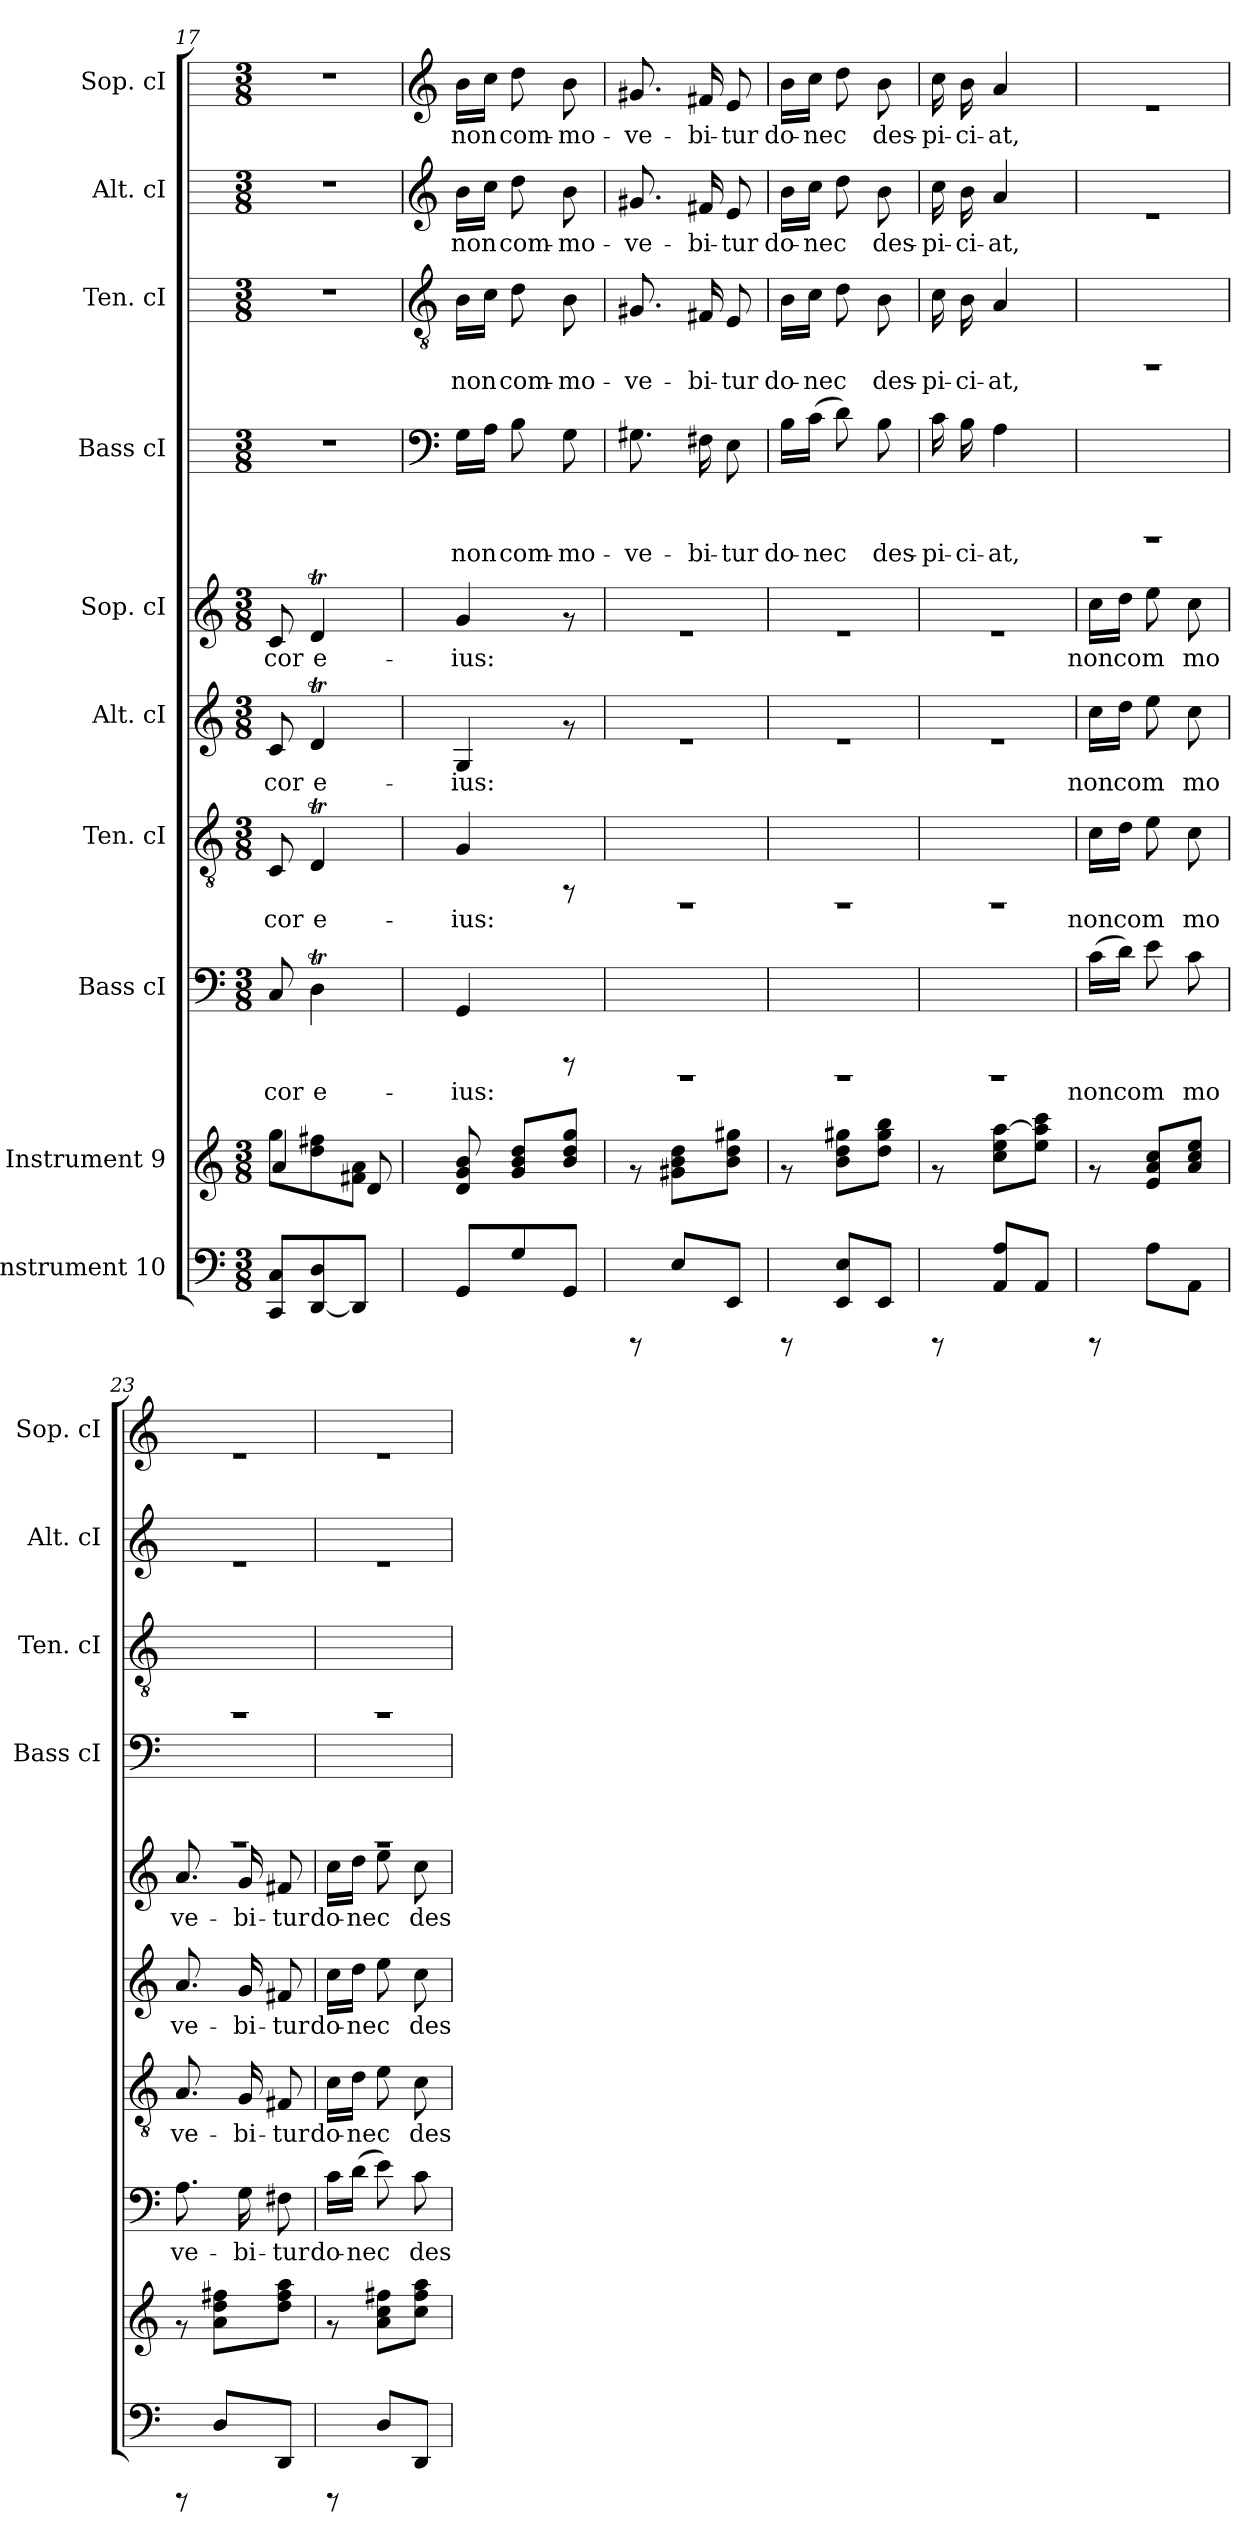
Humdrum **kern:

**kern	**kern	**kern	**text	**kern	**text	**kern	**text	**kern	**text	**kern	**text	**kern	**text	**kern	**text	**kern	**text
*part10	*part9	*part8	*part8	*part7	*part7	*part6	*part6	*part5	*part5	*part4	*part4	*part3	*part3	*part2	*part2	*part1	*part1
*staff10	*staff9	*staff8	*staff8	*staff7	*staff7	*staff6	*staff6	*staff5	*staff5	*staff4	*staff4	*staff3	*staff3	*staff2	*staff2	*staff1	*staff1
*I"Instrument 10	*I"Instrument 9	*I"Bass cI	*	*I"Ten. cI	*	*I"Alt. cI	*	*I"Sop. cI	*	*I"Bass cI	*	*I"Ten. cI	*	*I"Alt. cI	*	*I"Sop. cI	*
*	*	*	*	*	*	*	*	*	*	*I'Bass cI	*	*I'Ten. cI	*	*I'Alt. cI	*	*I'Sop. cI	*
*clefF4	*clefG2	*clefF4	*	*clefGv2	*	*clefG2	*	*clefG2	*	*	*	*	*	*	*	*	*
*k[]	*k[]	*k[]	*	*k[]	*	*k[]	*	*k[]	*	*k[]	*	*k[]	*	*k[]	*	*k[]	*
*C:	*C:	*C:	*	*C:	*	*C:	*	*C:	*	*C:	*	*C:	*	*C:	*	*C:	*
*M3/8	*M3/8	*M3/8	*	*M3/8	*	*M3/8	*	*M3/8	*	*M3/8	*	*M3/8	*	*M3/8	*	*M3/8	*
=17	=17	=17	=17	=17	=17	=17	=17	=17	=17	=17	=17	=17	=17	=17	=17	=17	=17
*	*^	*	*	*	*	*	*	*	*	*	*	*	*	*	*	*	*
!	!	!	!	!LO:LY:b:cj	!	!LO:LY:b:cj	!	!LO:LY:b:cj	!	!LO:LY:b:cj	!	!	!	!	!	!	!	!
8C/ 8CC/L	8gg\L	4a/	8C/	cor	8C/	cor	8c/	cor	8c/	cor	4.r	.	4.r	.	4.r	.	4.r	.
!	!	!	!	!LO:LY:b:cj	!	!LO:LY:b:cj	!	!LO:LY:b:cj	!	!LO:LY:b:cj	!	!	!	!	!	!	!	!
8D/ [>8DD/	8ff#X\ 8dd\	.	4DT\	e-	4DT/	e-	4dT/	e-	4dT/	e-	.	.	.	.	.	.	.	.
8DD/J]	8a\ 8f#X\J	8d/	.	.	.	.	.	.	.	.	.	.	.	.	.	.	.	.
*	*v	*v	*	*	*	*	*	*	*	*	*	*	*	*	*	*	*	*
!!LO:PB:g=z
=18	=18	=18	=18	=18	=18	=18	=18	=18	=18	=18	=18	=18	=18	=18	=18	=18	=18
*	*	*	*	*	*	*	*	*	*	*clefF4	*	*clefGv2	*	*clefG2	*	*clefG2	*
*	*^	*	*	*	*	*	*	*	*	*	*	*	*	*	*	*	*
!	!	!	!	!LO:LY:b:cj	!	!LO:LY:b:cj	!	!LO:LY:b:cj	!	!LO:LY:b:cj	!	!LO:LY:b:cj	!	!LO:LY:b:cj	!	!LO:LY:b:cj	!	!LO:LY:b:cj
*	*v	*v	*	*	*	*	*	*	*	*	*	*	*	*	*	*	*	*
8GG/L	8g/ 8d/ 8b/	4GG/	-ius:	4G/	-ius:	4G/	-ius:	4g/	-ius:	16G\L	non	16B\L	non	16b\L	non	16b\L	non
!	!	!	!	!	!	!	!	!	!	!	!LO:LY:b:cj	!	!LO:LY:b:cj	!	!LO:LY:b:cj	!	!LO:LY:b:cj
.	.	.	.	.	.	.	.	.	.	16A\J	.	16c\J	.	16cc\J	.	16cc\J	.
!	!	!	!	!	!	!	!	!	!	!	!LO:LY:b:cj	!	!LO:LY:b:cj	!	!LO:LY:b:cj	!	!LO:LY:b:cj
8G/	8dd/ 8b/ 8g/L	.	.	.	.	.	.	.	.	8B\	com-	8d\	com-	8dd\	com-	8dd\	com-
!	!	!	!	!	!	!	!	!	!	!	!LO:LY:b:cj	!	!LO:LY:b:cj	!	!LO:LY:b:cj	!	!LO:LY:b:cj
8GG/J	8gg/ 8dd/ 8b/J	8rCCC	.	8rFF	.	8rf	.	8rf	.	8G\	-mo-	8B\	-mo-	8b\	-mo-	8b\	-mo-
=19	=19	=19	=19	=19	=19	=19	=19	=19	=19	=19	=19	=19	=19	=19	=19	=19	=19
!	!	!	!	!	!	!	!	!	!	!	!LO:LY:b:cj	!	!LO:LY:b:cj	!	!LO:LY:b:cj	!	!LO:LY:b:cj
8rCCC	8rf	4.rBBBB	.	4.rEE	.	4.re	.	4.re	.	8.G#X\	-ve-	8.G#X/	-ve-	8.g#X/	-ve-	8.g#X/	-ve-
8E/L	8dd\ 8b\ 8g#X\L	.	.	.	.	.	.	.	.	.	.	.	.	.	.	.	.
!	!	!	!	!	!	!	!	!	!	!	!LO:LY:b:cj	!	!LO:LY:b:cj	!	!LO:LY:b:cj	!	!LO:LY:b:cj
.	.	.	.	.	.	.	.	.	.	16F#X\	-bi-	16F#X/	-bi-	16f#X/	-bi-	16f#X/	-bi-
!	!	!	!	!	!	!	!	!	!	!	!LO:LY:b:cj	!	!LO:LY:b:cj	!	!LO:LY:b:cj	!	!LO:LY:b:cj
8EE/J	8gg#X\ 8dd\ 8b\J	.	.	.	.	.	.	.	.	8E\	-tur	8E/	-tur	8e/	-tur	8e/	-tur
=20	=20	=20	=20	=20	=20	=20	=20	=20	=20	=20	=20	=20	=20	=20	=20	=20	=20
!	!	!	!	!	!	!	!	!	!	!	!LO:LY:b:cj	!	!LO:LY:b:cj	!	!LO:LY:b:cj	!	!LO:LY:b:cj
8rCCC	8rf	4.rBBBB	.	4.rEE	.	4.re	.	4.re	.	16B\L	do-	16B\L	do-	16b\L	do-	16b\L	do-
!	!	!	!	!	!	!	!	!	!	!	!LO:LY:b:cj	!	!LO:LY:b:cj	!	!LO:LY:b:cj	!	!LO:LY:b:cj
.	.	.	.	.	.	.	.	.	.	(>16c\J	-nec	16c\J	-nec	16cc\J	-nec	16cc\J	-nec
!	!	!	!	!	!	!	!	!	!	!	!LO:LY:b:cj	!	!LO:LY:b:cj	!	!LO:LY:b:cj	!	!LO:LY:b:cj
8EE/ 8E/L	8gg#X\ 8dd\ 8b\L	.	.	.	.	.	.	.	.	8d\)	.	8d\	.	8dd\	.	8dd\	.
!	!	!	!	!	!	!	!	!	!	!	!LO:LY:b:cj	!	!LO:LY:b:cj	!	!LO:LY:b:cj	!	!LO:LY:b:cj
8EE/J	8bb\ 8gg#\ 8dd\J	.	.	.	.	.	.	.	.	8B\	des-	8B\	des-	8b\	des-	8b\	des-
=21	=21	=21	=21	=21	=21	=21	=21	=21	=21	=21	=21	=21	=21	=21	=21	=21	=21
!	!	!	!	!	!	!	!	!	!	!	!LO:LY:b:cj	!	!LO:LY:b:cj	!	!LO:LY:b:cj	!	!LO:LY:b:cj
8rCCC	8rf	4.rBBBB	.	4.rEE	.	4.re	.	4.re	.	16c\	-pi-	16c\	-pi-	16cc\	-pi-	16cc\	-pi-
!	!	!	!	!	!	!	!	!	!	!	!LO:LY:b:cj	!	!LO:LY:b:cj	!	!LO:LY:b:cj	!	!LO:LY:b:cj
.	.	.	.	.	.	.	.	.	.	16B\	-ci-	16B\	-ci-	16b\	-ci-	16b\	-ci-
!	!	!	!	!	!	!	!	!	!	!	!LO:LY:b:cj	!	!LO:LY:b:cj	!	!LO:LY:b:cj	!	!LO:LY:b:cj
8A/ 8AA/L	[>8aa\ 8ee\ 8cc\L	.	.	.	.	.	.	.	.	4A\	-at,	4A/	-at,	4a/	-at,	4a/	-at,
8AA/J	8ccc\ 8aa\] 8ee\J	.	.	.	.	.	.	.	.	.	.	.	.	.	.	.	.
=22	=22	=22	=22	=22	=22	=22	=22	=22	=22	=22	=22	=22	=22	=22	=22	=22	=22
!	!	!	!LO:LY:b:cj	!	!LO:LY:b:cj	!	!LO:LY:b:cj	!	!LO:LY:b:cj	!	!	!	!	!	!	!	!
8rCCC	8rf	(>16c\L	non	16c\L	non	16cc\L	non	16cc\L	non	4.rBBBB	.	4.rEE	.	4.re	.	4.re	.
!	!	!	!LO:LY:b:cj	!	!LO:LY:b:cj	!	!LO:LY:b:cj	!	!LO:LY:b:cj	!	!	!	!	!	!	!	!
.	.	16d\J)	com-	16d\J	com-	16dd\J	com-	16dd\J	com-	.	.	.	.	.	.	.	.
!	!	!	!LO:LY:b:cj	!	!LO:LY:b:cj	!	!LO:LY:b:cj	!	!LO:LY:b:cj	!	!	!	!	!	!	!	!
8A\L	8cc/ 8e/ 8a/L	8e\	--	8e\	--	8ee\	--	8ee\	--	.	.	.	.	.	.	.	.
!	!	!	!LO:LY:b:cj	!	!LO:LY:b:cj	!	!LO:LY:b:cj	!	!LO:LY:b:cj	!	!	!	!	!	!	!	!
8AA\J	8ee/ 8cc/ 8a/J	8c\	-mo	8c\	-mo	8cc\	-mo	8cc\	-mo	.	.	.	.	.	.	.	.
=23	=23	=23	=23	=23	=23	=23	=23	=23	=23	=23	=23	=23	=23	=23	=23	=23	=23
!	!	!	!LO:LY:b:cj	!	!LO:LY:b:cj	!	!LO:LY:b:cj	!	!LO:LY:b:cj	!	!	!	!	!	!	!	!
8rCCC	8rf	8.A\	ve-	8.A/	ve-	8.a/	ve-	8.a/	ve-	4.rBBBB	.	4.rEE	.	4.re	.	4.re	.
8D/L	8ff#X\ 8dd\ 8a\L	.	.	.	.	.	.	.	.	.	.	.	.	.	.	.	.
!	!	!	!LO:LY:b:cj	!	!LO:LY:b:cj	!	!LO:LY:b:cj	!	!LO:LY:b:cj	!	!	!	!	!	!	!	!
.	.	16G\	-bi-	16G/	-bi-	16g/	-bi-	16g/	-bi-	.	.	.	.	.	.	.	.
!	!	!	!LO:LY:b:cj	!	!LO:LY:b:cj	!	!LO:LY:b:cj	!	!LO:LY:b:cj	!	!	!	!	!	!	!	!
8DD/J	8aa\ 8ff#\ 8dd\J	8F#X\	-tur	8F#X/	-tur	8f#X/	-tur	8f#X/	-tur	.	.	.	.	.	.	.	.
=24	=24	=24	=24	=24	=24	=24	=24	=24	=24	=24	=24	=24	=24	=24	=24	=24	=24
!	!	!	!LO:LY:b:cj	!	!LO:LY:b:cj	!	!LO:LY:b:cj	!	!LO:LY:b:cj	!	!	!	!	!	!	!	!
8rCCC	8rf	16c\L	do-	16c\L	do-	16cc\L	do-	16cc\L	do-	4.rBBBB	.	4.rEE	.	4.re	.	4.re	.
!	!	!	!LO:LY:b:cj	!	!LO:LY:b:cj	!	!LO:LY:b:cj	!	!LO:LY:b:cj	!	!	!	!	!	!	!	!
.	.	(<16d\J	-nec	16d\J	-nec	16dd\J	-nec	16dd\J	-nec	.	.	.	.	.	.	.	.
!	!	!	!LO:LY:b:cj	!	!LO:LY:b:cj	!	!LO:LY:b:cj	!	!LO:LY:b:cj	!	!	!	!	!	!	!	!
8D/L	8ff#X\ 8cc\ 8a\L	8e\)	.	8e\	.	8ee\	.	8ee\	.	.	.	.	.	.	.	.	.
!	!	!	!LO:LY:b:cj	!	!LO:LY:b:cj	!	!LO:LY:b:cj	!	!LO:LY:b:cj	!	!	!	!	!	!	!	!
8DD/J	8aa\ 8ff#\ 8cc\J	8c\	des	8c\	des	8cc\	des	8cc\	des	.	.	.	.	.	.	.	.
=	=	=	=	=	=	=	=	=	=	=	=	=	=	=	=	=	=
*-	*-	*-	*-	*-	*-	*-	*-	*-	*-	*-	*-	*-	*-	*-	*-	*-	*-
